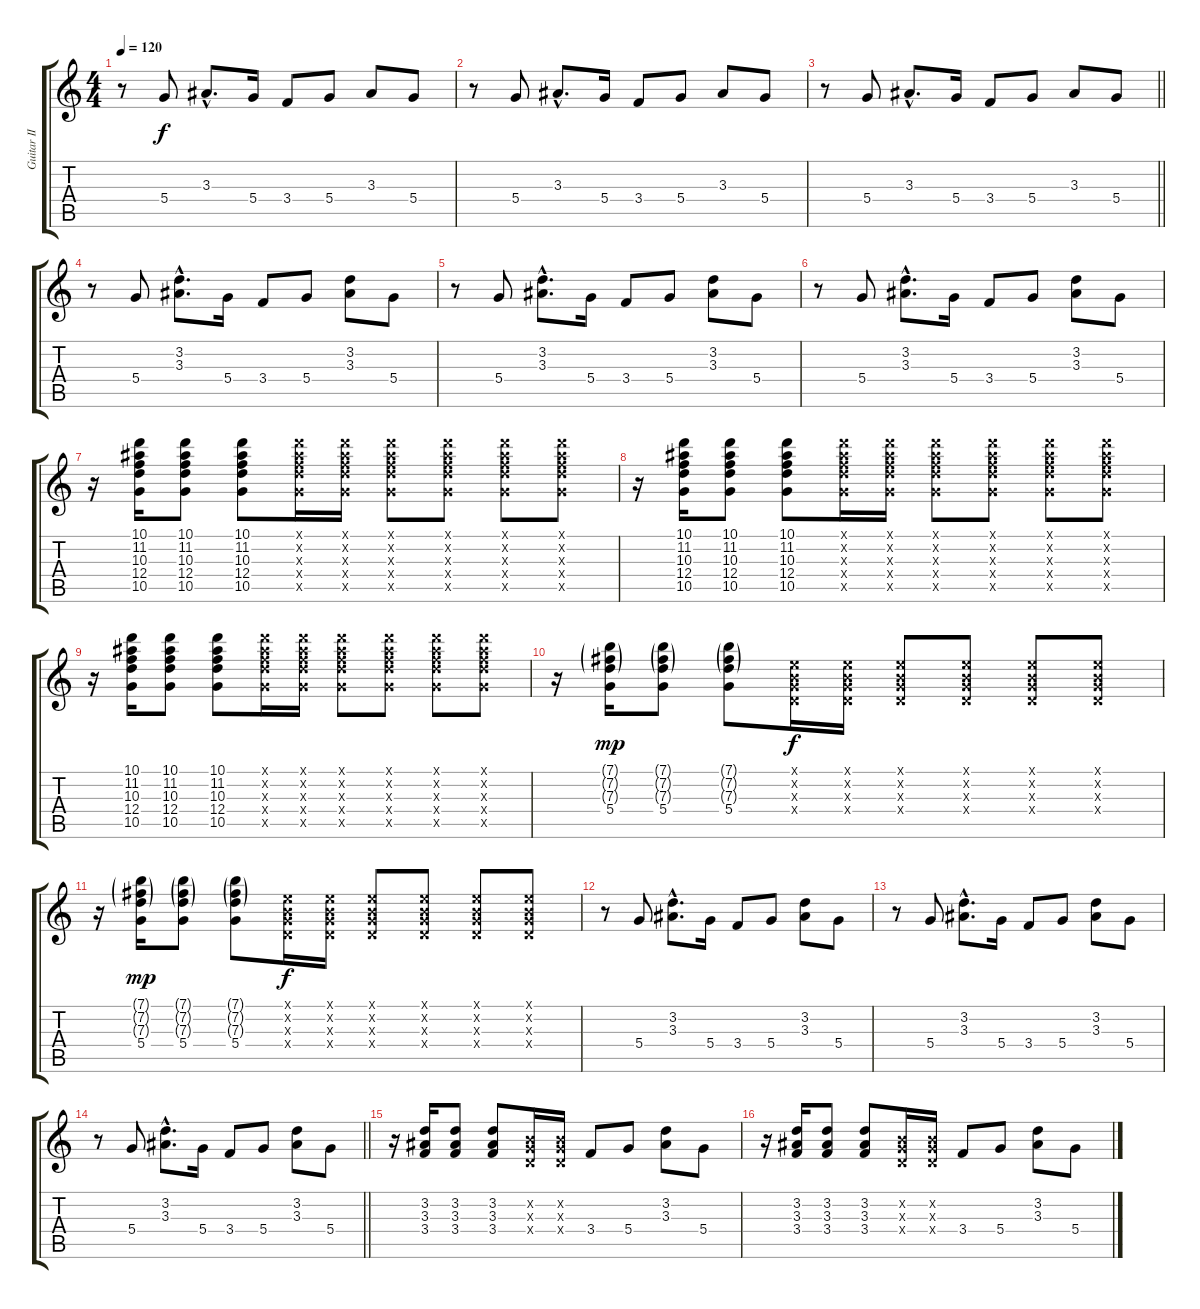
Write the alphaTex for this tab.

\track ("Guitar II" "Guitar II") {instrument acousticguitarnylon}
\staff {score tabs}
\tuning (E4 B3 G3 D3 A2 E2) {hide}
\ts (4 4)
\tempo 120
\clef g2
\ks c
r.8{dy f} 5.4.8 3.3{hac}.8{d} 5.4.16 3.4.8 5.4.8 3.3.8 5.4.8 |
r.8 5.4.8 3.3{hac}.8{d} 5.4.16 3.4.8 5.4.8 3.3.8 5.4.8 |
\barLineRight lightlight
r.8 5.4.8 3.3{hac}.8{d} 5.4.16 3.4.8 5.4.8 3.3.8 5.4.8 |
r.8 5.4.8 (3.2{hac} 3.3{hac}).8{d} 5.4.16 3.4.8 5.4.8 (3.2 3.3).8 5.4.8 |
r.8 5.4.8 (3.2{hac} 3.3{hac}).8{d} 5.4.16 3.4.8 5.4.8 (3.2 3.3).8 5.4.8 |
r.8 5.4.8 (3.2{hac} 3.3{hac}).8{d} 5.4.16 3.4.8 5.4.8 (3.2 3.3).8 5.4.8 |
r.16 (10.1 11.2 10.3 12.4 10.5).16 (10.1 11.2 10.3 12.4 10.5).8 (10.1 11.2 10.3 12.4 10.5).8 (10.1{x} 11.2{x} 10.3{x} 12.4{x} 10.5{x}).16 (10.1{x} 11.2{x} 10.3{x} 12.4{x} 10.5{x}).16 (10.1{x} 11.2{x} 10.3{x} 12.4{x} 10.5{x}).8 (10.1{x} 11.2{x} 10.3{x} 12.4{x} 10.5{x}).8 (10.1{x} 11.2{x} 10.3{x} 12.4{x} 10.5{x}).8 (10.1{x} 11.2{x} 10.3{x} 12.4{x} 10.5{x}).8 |
r.16 (10.1 11.2 10.3 12.4 10.5).16 (10.1 11.2 10.3 12.4 10.5).8 (10.1 11.2 10.3 12.4 10.5).8 (10.1{x} 11.2{x} 10.3{x} 12.4{x} 10.5{x}).16 (10.1{x} 11.2{x} 10.3{x} 12.4{x} 10.5{x}).16 (10.1{x} 11.2{x} 10.3{x} 12.4{x} 10.5{x}).8 (10.1{x} 11.2{x} 10.3{x} 12.4{x} 10.5{x}).8 (10.1{x} 11.2{x} 10.3{x} 12.4{x} 10.5{x}).8 (10.1{x} 11.2{x} 10.3{x} 12.4{x} 10.5{x}).8 |
r.16 (10.1 11.2 10.3 12.4 10.5).16 (10.1 11.2 10.3 12.4 10.5).8 (10.1 11.2 10.3 12.4 10.5).8 (10.1{x} 11.2{x} 10.3{x} 12.4{x} 10.5{x}).16 (10.1{x} 11.2{x} 10.3{x} 12.4{x} 10.5{x}).16 (10.1{x} 11.2{x} 10.3{x} 12.4{x} 10.5{x}).8 (10.1{x} 11.2{x} 10.3{x} 12.4{x} 10.5{x}).8 (10.1{x} 11.2{x} 10.3{x} 12.4{x} 10.5{x}).8 (10.1{x} 11.2{x} 10.3{x} 12.4{x} 10.5{x}).8 |
r.16 (7.1{g} 7.2{g} 7.3{g} 5.4).16{dy mp} (7.1{g} 7.2{g} 7.3{g} 5.4).8 (7.1{g} 7.2{g} 7.3{g} 5.4).8 (0.1{x} 0.2{x} 0.3{x} 0.4{x}).16{dy f} (0.1{x} 0.2{x} 0.3{x} 0.4{x}).16 (0.1{x} 0.2{x} 0.3{x} 0.4{x}).8 (0.1{x} 0.2{x} 0.3{x} 0.4{x}).8 (0.1{x} 0.2{x} 0.3{x} 0.4{x}).8 (0.1{x} 0.2{x} 0.3{x} 0.4{x}).8 |
r.16 (7.1{g} 7.2{g} 7.3{g} 5.4).16{dy mp} (7.1{g} 7.2{g} 7.3{g} 5.4).8 (7.1{g} 7.2{g} 7.3{g} 5.4).8 (0.1{x} 0.2{x} 0.3{x} 0.4{x}).16{dy f} (0.1{x} 0.2{x} 0.3{x} 0.4{x}).16 (0.1{x} 0.2{x} 0.3{x} 0.4{x}).8 (0.1{x} 0.2{x} 0.3{x} 0.4{x}).8 (0.1{x} 0.2{x} 0.3{x} 0.4{x}).8 (0.1{x} 0.2{x} 0.3{x} 0.4{x}).8 |
r.8 5.4.8 (3.2{hac} 3.3{hac}).8{d} 5.4.16 3.4.8 5.4.8 (3.2 3.3).8 5.4.8 |
r.8 5.4.8 (3.2{hac} 3.3{hac}).8{d} 5.4.16 3.4.8 5.4.8 (3.2 3.3).8 5.4.8 |
\barLineRight lightlight
r.8 5.4.8 (3.2{hac} 3.3{hac}).8{d} 5.4.16 3.4.8 5.4.8 (3.2 3.3).8 5.4.8 |
r.16 (3.2 3.3 3.4).16 (3.2 3.3 3.4).8 (3.2 3.3 3.4).8 (0.2{x} 0.3{x} 0.4{x}).16 (0.2{x} 0.3{x} 0.4{x}).16 3.4.8 5.4.8 (3.2 3.3).8 5.4.8 |
r.16 (3.2 3.3 3.4).16 (3.2 3.3 3.4).8 (3.2 3.3 3.4).8 (0.2{x} 0.3{x} 0.4{x}).16 (0.2{x} 0.3{x} 0.4{x}).16 3.4.8 5.4.8 (3.2 3.3).8 5.4.8
